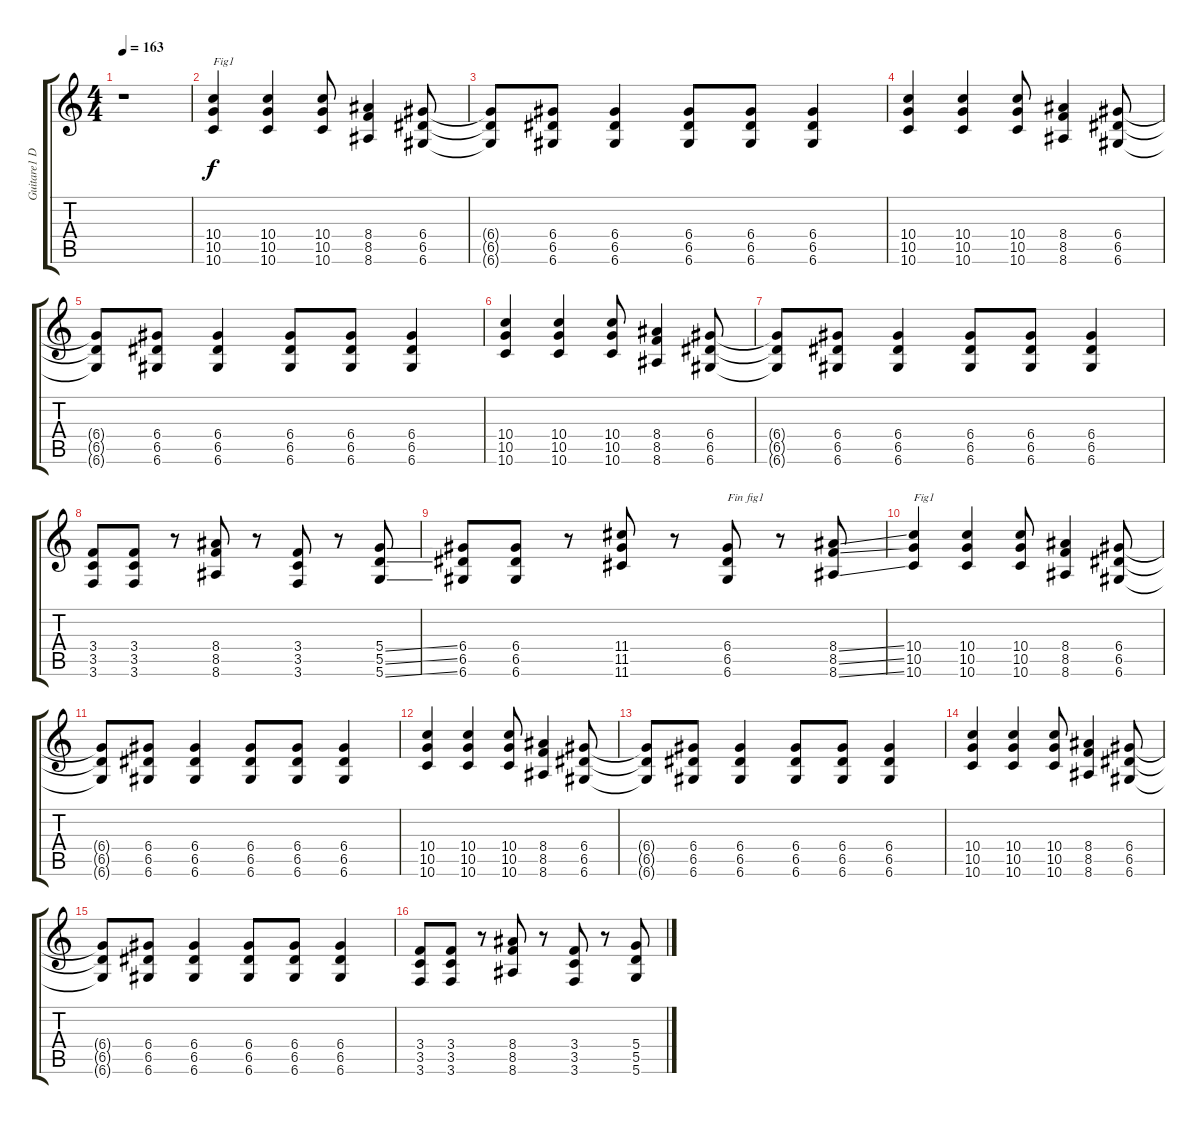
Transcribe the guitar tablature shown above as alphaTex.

\track ("Guitare1 Dr-D" "Guitare1 D") {instrument overdrivenguitar}
\staff {score tabs}
\tuning (E4 B3 G3 D3 A2 D2) {hide}
\ts (4 4)
\tempo 163
\clef g2
\ks c
r.1{dy f instrument overdrivenguitar} |
(10.4 10.5 10.6).4{txt "Fig1"} (10.4 10.5 10.6).4 (10.4 10.5 10.6).8 (8.4 8.5 8.6).4 (6.4 6.5 6.6).8 |
(6.4{t} 6.5{t} 6.6{t}).8 (6.4 6.5 6.6).8 (6.4 6.5 6.6).4 (6.4 6.5 6.6).8 (6.4 6.5 6.6).8 (6.4 6.5 6.6).4 |
(10.4 10.5 10.6).4 (10.4 10.5 10.6).4 (10.4 10.5 10.6).8 (8.4 8.5 8.6).4 (6.4 6.5 6.6).8 |
(6.4{t} 6.5{t} 6.6{t}).8 (6.4 6.5 6.6).8 (6.4 6.5 6.6).4 (6.4 6.5 6.6).8 (6.4 6.5 6.6).8 (6.4 6.5 6.6).4 |
(10.4 10.5 10.6).4 (10.4 10.5 10.6).4 (10.4 10.5 10.6).8 (8.4 8.5 8.6).4 (6.4 6.5 6.6).8 |
(6.4{t} 6.5{t} 6.6{t}).8 (6.4 6.5 6.6).8 (6.4 6.5 6.6).4 (6.4 6.5 6.6).8 (6.4 6.5 6.6).8 (6.4 6.5 6.6).4 |
(3.4 3.5 3.6).8 (3.4 3.5 3.6).8 r.8 (8.4 8.5 8.6).8 r.8 (3.4 3.5 3.6).8 r.8 (5.4{ss} 5.5{ss} 5.6{ss}).8 |
(6.4 6.5 6.6).8 (6.4 6.5 6.6).8 r.8 (11.4 11.5 11.6).8 r.8 (6.4 6.5 6.6).8{txt "Fin fig1"} r.8 (8.4{ss} 8.5{ss} 8.6{ss}).8 |
(10.4 10.5 10.6).4{txt "Fig1"} (10.4 10.5 10.6).4 (10.4 10.5 10.6).8 (8.4 8.5 8.6).4 (6.4 6.5 6.6).8 |
(6.4{t} 6.5{t} 6.6{t}).8 (6.4 6.5 6.6).8 (6.4 6.5 6.6).4 (6.4 6.5 6.6).8 (6.4 6.5 6.6).8 (6.4 6.5 6.6).4 |
(10.4 10.5 10.6).4 (10.4 10.5 10.6).4 (10.4 10.5 10.6).8 (8.4 8.5 8.6).4 (6.4 6.5 6.6).8 |
(6.4{t} 6.5{t} 6.6{t}).8 (6.4 6.5 6.6).8 (6.4 6.5 6.6).4 (6.4 6.5 6.6).8 (6.4 6.5 6.6).8 (6.4 6.5 6.6).4 |
(10.4 10.5 10.6).4 (10.4 10.5 10.6).4 (10.4 10.5 10.6).8 (8.4 8.5 8.6).4 (6.4 6.5 6.6).8 |
(6.4{t} 6.5{t} 6.6{t}).8 (6.4 6.5 6.6).8 (6.4 6.5 6.6).4 (6.4 6.5 6.6).8 (6.4 6.5 6.6).8 (6.4 6.5 6.6).4 |
(3.4 3.5 3.6).8 (3.4 3.5 3.6).8 r.8 (8.4 8.5 8.6).8 r.8 (3.4 3.5 3.6).8 r.8 (5.4{ss} 5.5{ss} 5.6{ss}).8
